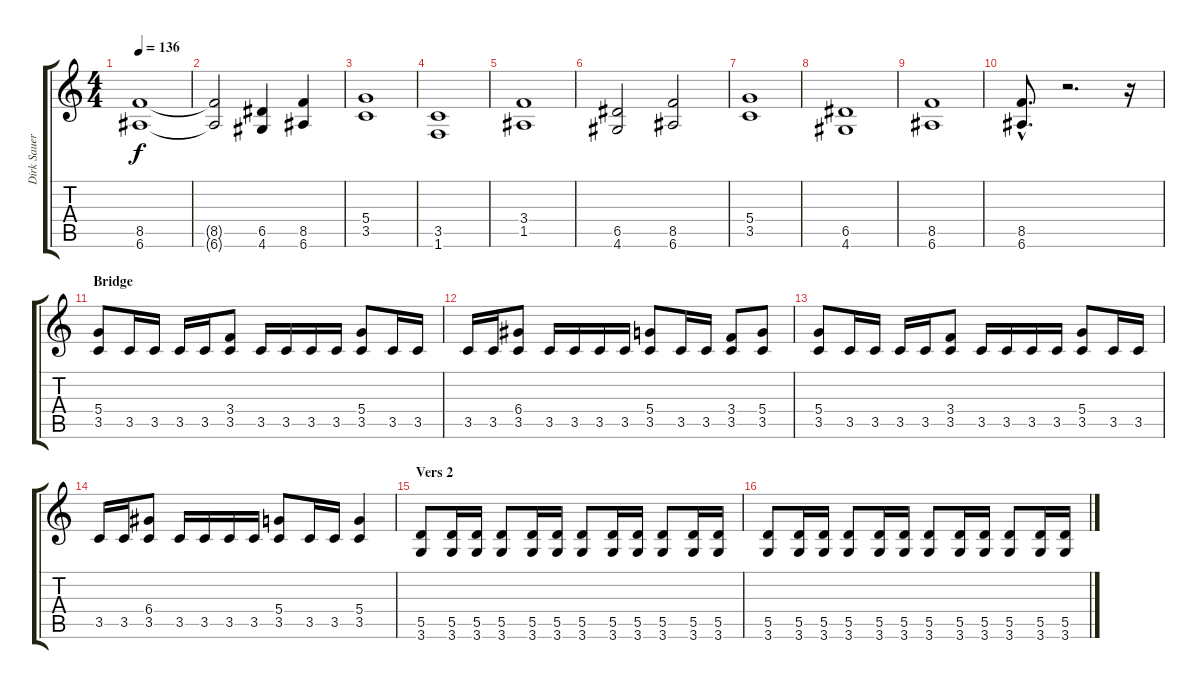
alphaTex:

\track ("Dirk Sauer" "Dirk Sauer") {instrument distortionguitar}
\staff {score tabs}
\tuning (E4 B3 G3 D3 A2 E2) {hide}
\ts (4 4)
\tempo 136
\clef g2
\ks c
(8.5 6.6).1{dy f} |
(8.5{t} 6.6{t}).2 (6.5 4.6).4 (8.5 6.6).4 |
(5.4 3.5).1 |
(3.5 1.6).1 |
(3.4 1.5).1 |
(6.5 4.6).2 (8.5 6.6).2 |
(5.4 3.5).1 |
(6.5 4.6).1 |
(8.5 6.6).1 |
(8.5{hac} 6.6{hac}).8{d} r.2{d} r.16 |
\section ("" "Bridge")
(5.4 3.5).8 3.5.16 3.5.16 3.5.16 3.5.16 (3.4 3.5).8 3.5.16 3.5.16 3.5.16 3.5.16 (5.4 3.5).8 3.5.16 3.5.16 |
3.5.16 3.5.16 (6.4 3.5).8 3.5.16 3.5.16 3.5.16 3.5.16 (5.4 3.5).8 3.5.16 3.5.16 (3.4 3.5).8 (5.4 3.5).8 |
(5.4 3.5).8 3.5.16 3.5.16 3.5.16 3.5.16 (3.4 3.5).8 3.5.16 3.5.16 3.5.16 3.5.16 (5.4 3.5).8 3.5.16 3.5.16 |
3.5.16 3.5.16 (6.4 3.5).8 3.5.16 3.5.16 3.5.16 3.5.16 (5.4 3.5).8 3.5.16 3.5.16 (5.4 3.5).4 |
\section ("" "Vers 2")
(5.5 3.6).8 (5.5 3.6).16 (5.5 3.6).16 (5.5 3.6).8 (5.5 3.6).16 (5.5 3.6).16 (5.5 3.6).8 (5.5 3.6).16 (5.5 3.6).16 (5.5 3.6).8 (5.5 3.6).16 (5.5 3.6).16 |
(5.5 3.6).8 (5.5 3.6).16 (5.5 3.6).16 (5.5 3.6).8 (5.5 3.6).16 (5.5 3.6).16 (5.5 3.6).8 (5.5 3.6).16 (5.5 3.6).16 (5.5 3.6).8 (5.5 3.6).16 (5.5 3.6).16
